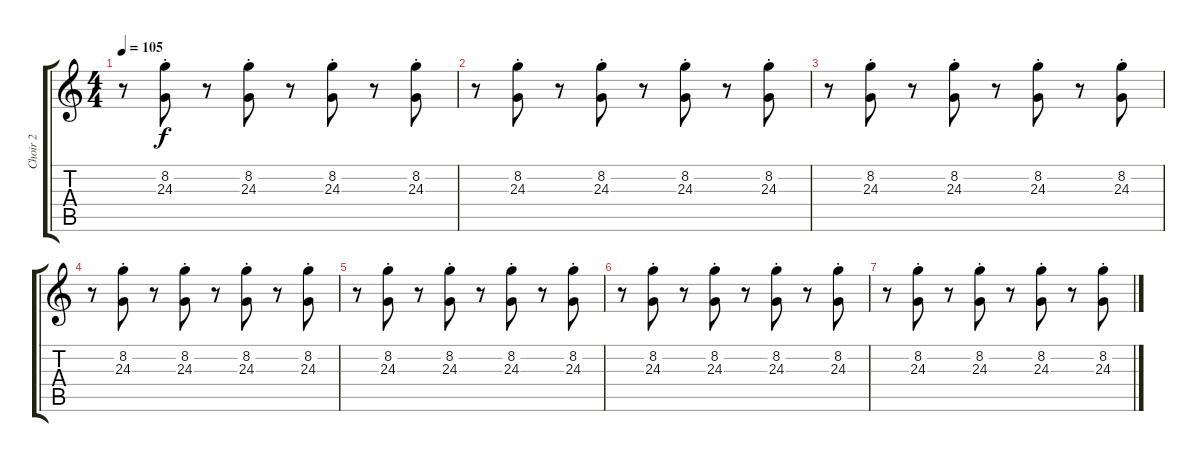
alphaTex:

\track ("Choir 2" "Choir 2") {instrument choiraahs}
\staff {score tabs}
\tuning (E4 B3 G3 D3 A2 E2) {hide}
\ts (4 4)
\tempo 105
\clef g2
\ks c
r.8{dy f} (8.2{st} 24.3).8 r.8 (8.2{st} 24.3).8 r.8 (8.2{st} 24.3).8 r.8 (8.2{st} 24.3).8 |
r.8 (8.2{st} 24.3).8 r.8 (8.2{st} 24.3).8 r.8 (8.2{st} 24.3).8 r.8 (8.2{st} 24.3).8 |
r.8 (8.2{st} 24.3).8 r.8 (8.2{st} 24.3).8 r.8 (8.2{st} 24.3).8 r.8 (8.2{st} 24.3).8 |
r.8 (8.2{st} 24.3).8 r.8 (8.2{st} 24.3).8 r.8 (8.2{st} 24.3).8 r.8 (8.2{st} 24.3).8 |
r.8 (8.2{st} 24.3).8 r.8 (8.2{st} 24.3).8 r.8 (8.2{st} 24.3).8 r.8 (8.2{st} 24.3).8 |
r.8{volume 0} (8.2{st} 24.3).8 r.8 (8.2{st} 24.3).8 r.8 (8.2{st} 24.3).8 r.8 (8.2{st} 24.3).8 |
r.8 (8.2{st} 24.3).8 r.8 (8.2{st} 24.3).8 r.8 (8.2{st} 24.3).8 r.8 (8.2{st} 24.3).8
